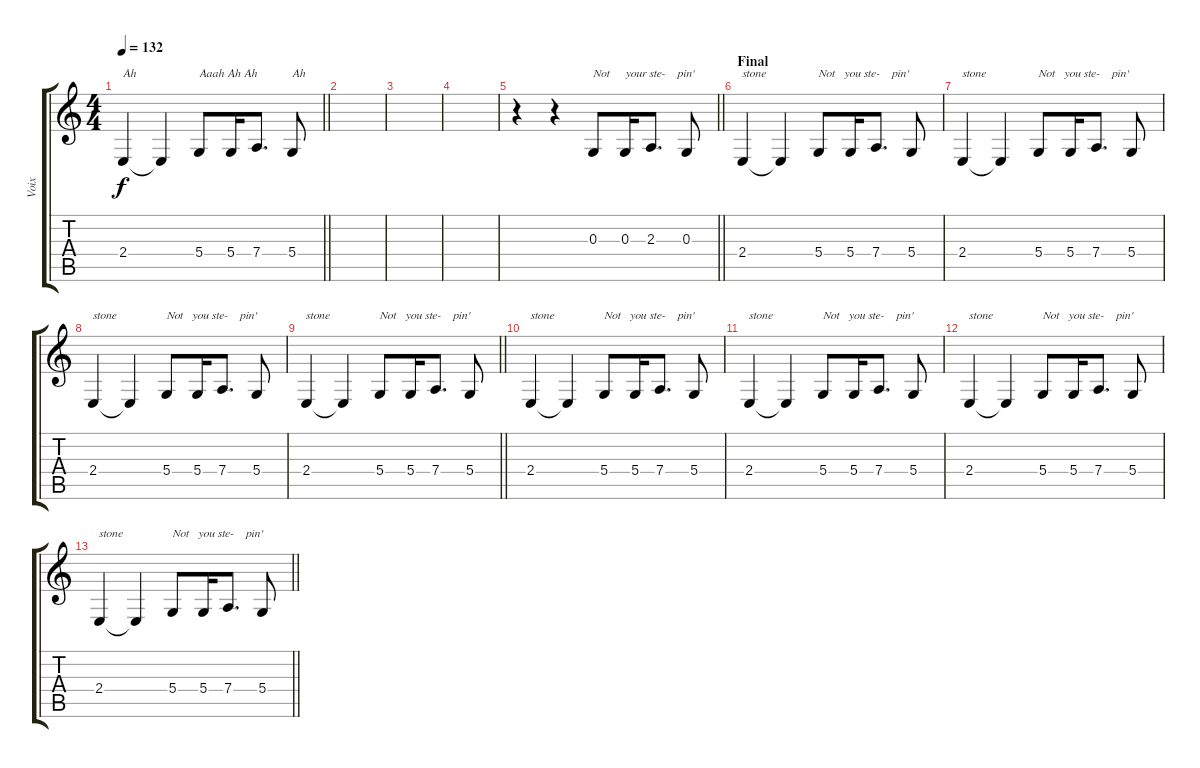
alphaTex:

\track ("Voix" "Voix") {instrument tenorsax}
\staff {score tabs}
\tuning (E4 B3 G3 D3 A2 E2) {hide}
\ts (4 4)
\tempo 132
\clef g2
\barLineRight lightlight
\ks c
2.4.4{txt "Ah" dy f} 2.4{t}.4 5.4.8{txt "Aaah Ah Ah"} 5.4.16 7.4.8{d} 5.4.8{txt "Ah"} |
|
|
|
\barLineRight lightlight
r.4 r.4 0.3.8{txt "Not"} 0.3.16{txt "your ste-    pin'"} 2.3.8{d} 0.3.8 |
\section ("" "Final")
2.4.4{txt "stone"} 2.4{t}.4 5.4.8{txt "Not   you ste-    pin'"} 5.4.16 7.4.8{d} 5.4.8 |
2.4.4{txt "stone"} 2.4{t}.4 5.4.8{txt "Not   you ste-    pin'"} 5.4.16 7.4.8{d} 5.4.8 |
2.4.4{txt "stone"} 2.4{t}.4 5.4.8{txt "Not   you ste-    pin'"} 5.4.16 7.4.8{d} 5.4.8 |
\barLineRight lightlight
2.4.4{txt "stone"} 2.4{t}.4 5.4.8{txt "Not   you ste-    pin'"} 5.4.16 7.4.8{d} 5.4.8 |
2.4.4{txt "stone" volume 0} 2.4{t}.4 5.4.8{txt "Not   you ste-    pin'"} 5.4.16 7.4.8{d} 5.4.8 |
2.4.4{txt "stone"} 2.4{t}.4 5.4.8{txt "Not   you ste-    pin'"} 5.4.16 7.4.8{d} 5.4.8 |
2.4.4{txt "stone"} 2.4{t}.4 5.4.8{txt "Not   you ste-    pin'"} 5.4.16 7.4.8{d} 5.4.8 |
\barLineRight lightlight
2.4.4{txt "stone"} 2.4{t}.4 5.4.8{txt "Not   you ste-    pin'"} 5.4.16 7.4.8{d} 5.4.8
